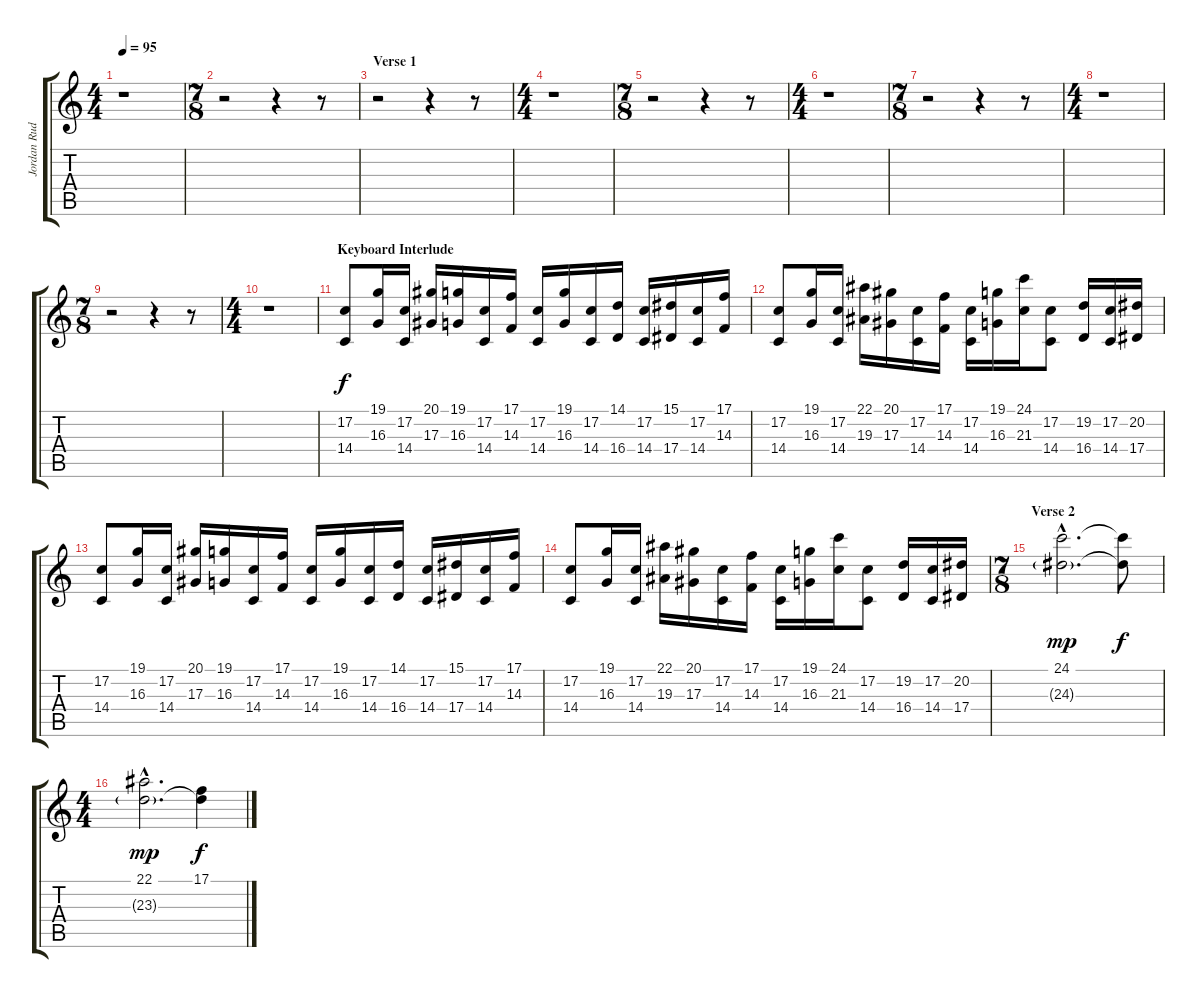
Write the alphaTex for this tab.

\track ("Jordan Rudess" "Jordan Rud") {instrument lead1square}
\staff {score tabs}
\tuning (C4 G3 Eb3 Bb2 F2 C2) {hide}
\ts (4 4)
\tempo 95
\clef g2
\ks c
r.1{dy f} |
\ts (7 8)
r.2 r.4 r.8 |
\section ("" "Verse 1")
r.2 r.4 r.8 |
\ts (4 4)
r.1 |
\ts (7 8)
r.2 r.4 r.8 |
\ts (4 4)
r.1 |
\ts (7 8)
r.2 r.4 r.8 |
\ts (4 4)
r.1 |
\ts (7 8)
r.2 r.4 r.8 |
\ts (4 4)
r.1 |
\section ("" "Keyboard Interlude")
(17.2 14.4).8{volume 14} (19.1 16.3).16 (17.2 14.4).16 (20.1 17.3).16 (19.1 16.3).16 (17.2 14.4).16 (17.1 14.3).16 (17.2 14.4).16 (19.1 16.3).16 (17.2 14.4).16 (14.1 16.4).16 (17.2 14.4).16 (15.1 17.4).16 (17.2 14.4).16 (17.1 14.3).16 |
(17.2 14.4).8 (19.1 16.3).16 (17.2 14.4).16 (22.1 19.3).16 (20.1 17.3).16 (17.2 14.4).16 (17.1 14.3).16 (17.2 14.4).16 (19.1 16.3).16 (24.1 21.3).16 (17.2 14.4).8 (19.2 16.4).16 (17.2 14.4).16 (20.2 17.4).16 |
(17.2 14.4).8 (19.1 16.3).16 (17.2 14.4).16 (20.1 17.3).16 (19.1 16.3).16 (17.2 14.4).16 (17.1 14.3).16 (17.2 14.4).16 (19.1 16.3).16 (17.2 14.4).16 (14.1 16.4).16 (17.2 14.4).16 (15.1 17.4).16 (17.2 14.4).16 (17.1 14.3).16 |
(17.2 14.4).8 (19.1 16.3).16 (17.2 14.4).16 (22.1 19.3).16 (20.1 17.3).16 (17.2 14.4).16 (17.1 14.3).16 (17.2 14.4).16 (19.1 16.3).16 (24.1 21.3).16 (17.2 14.4).8 (19.2 16.4).16 (17.2 14.4).16 (20.2 17.4).16 |
\ts (7 8)
\section ("" "Verse 2")
(24.1{hac} 24.3{g hac}).2{d dy mp volume 7} (24.1{t} 24.3{t}).8{dy f} |
\ts (4 4)
(22.1{hac} 23.3{g hac}).2{d dy mp} (17.1 23.3{t}).4{dy f}
